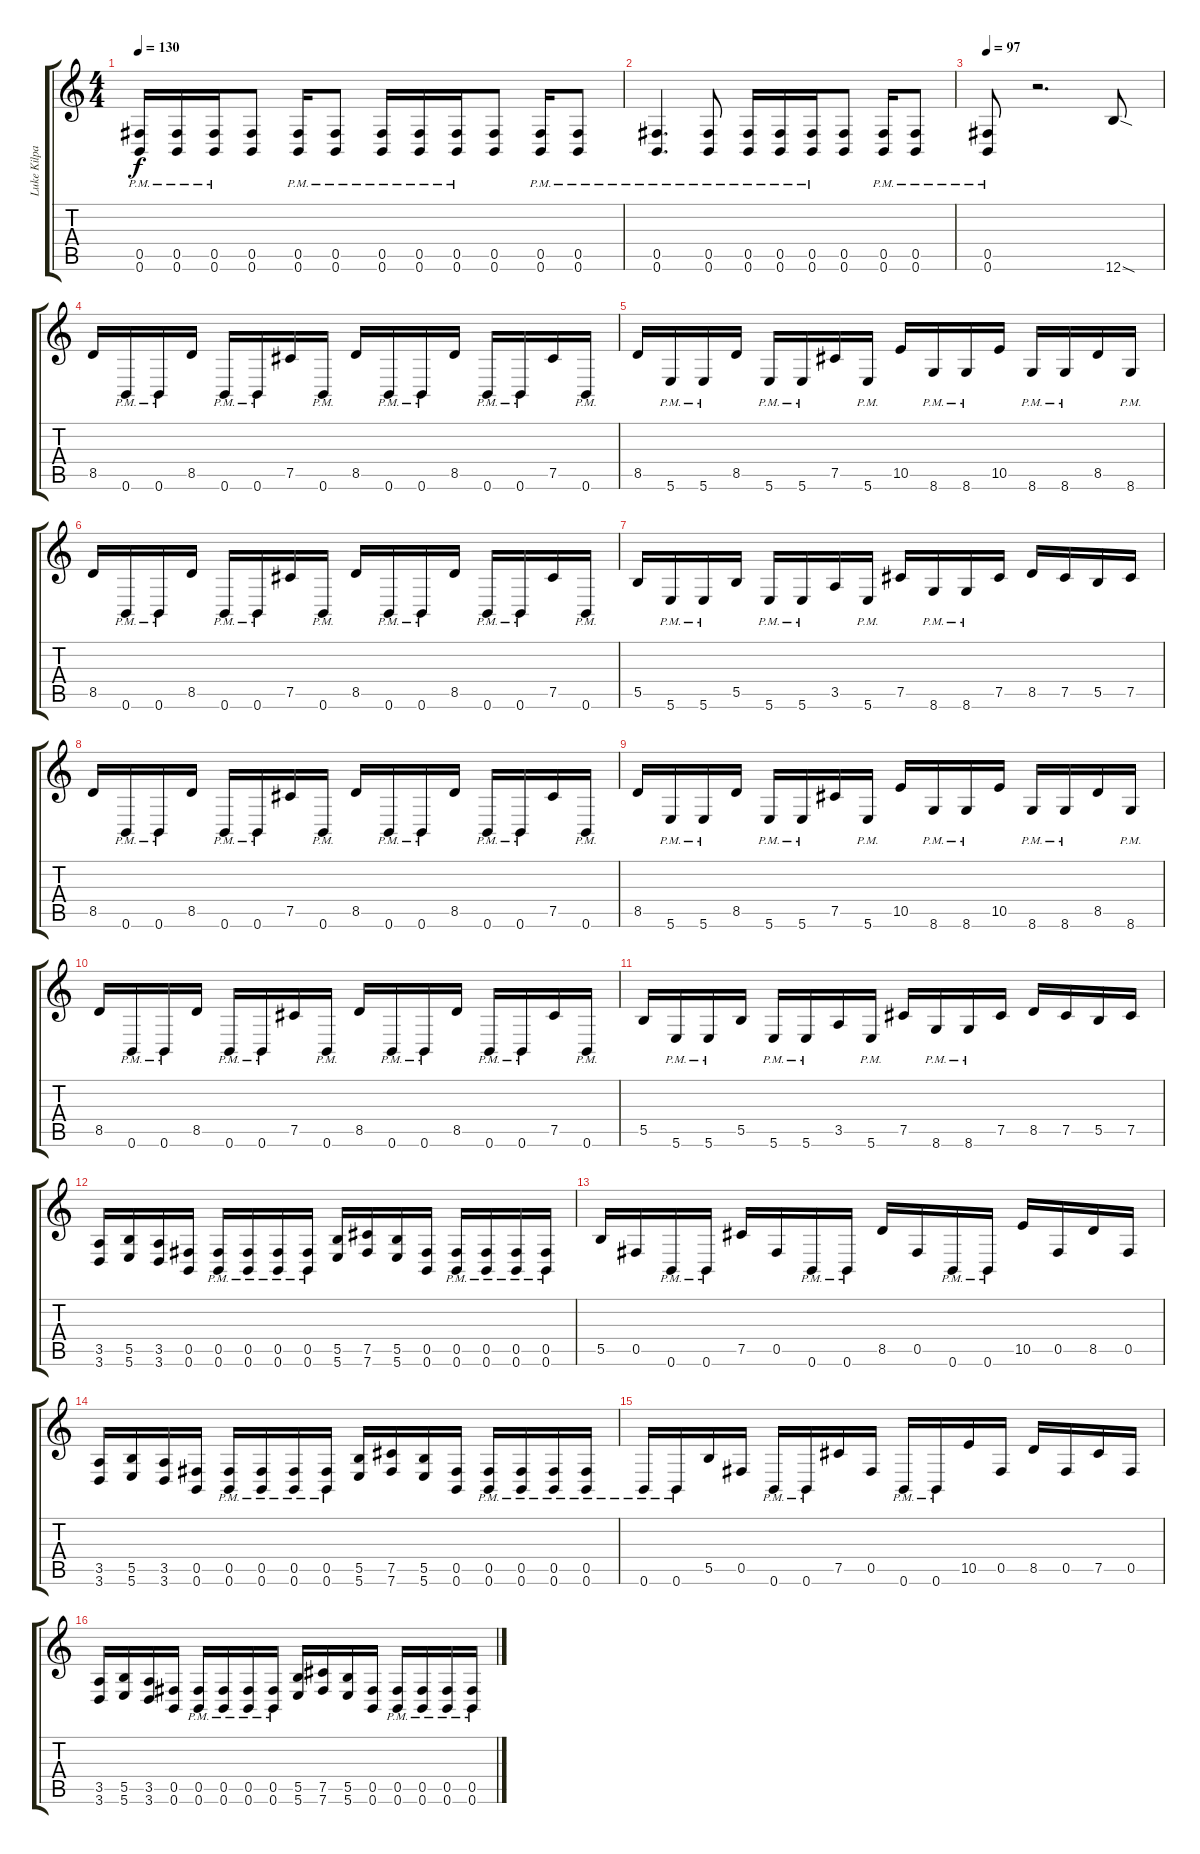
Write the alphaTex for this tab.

\track ("Luke Kilpatrick" "Luke Kilpa") {instrument distortionguitar}
\staff {score tabs}
\tuning (Db4 Ab3 E3 B2 Gb2 B1) {hide}
\ts (4 4)
\tempo 130
\clef g2
\ks c
(0.5{pm} 0.6{pm}).16{dy f} (0.5{pm} 0.6{pm}).16 (0.5{pm} 0.6{pm}).16 (0.5 0.6).8 (0.5{pm} 0.6{pm}).16 (0.5{pm} 0.6{pm}).8 (0.5{pm} 0.6{pm}).16 (0.5{pm} 0.6{pm}).16 (0.5{pm} 0.6{pm}).16 (0.5 0.6).8 (0.5{pm} 0.6{pm}).16 (0.5{pm} 0.6{pm}).8 |
(0.5{pm} 0.6{pm}).4{d} (0.5{pm} 0.6{pm}).8 (0.5{pm} 0.6{pm}).16 (0.5{pm} 0.6{pm}).16 (0.5{pm} 0.6{pm}).16 (0.5 0.6).8 (0.5{pm} 0.6{pm}).16 (0.5{pm} 0.6{pm}).8 |
\tempo 97
(0.5{pm} 0.6{pm}).8 r.2{d} 12.6{sod}.8 |
8.5.16 0.6{pm}.16 0.6{pm}.16 8.5.16 0.6{pm}.16 0.6{pm}.16 7.5.16 0.6{pm}.16 8.5.16 0.6{pm}.16 0.6{pm}.16 8.5.16 0.6{pm}.16 0.6{pm}.16 7.5.16 0.6{pm}.16 |
8.5.16 5.6{pm}.16 5.6{pm}.16 8.5.16 5.6{pm}.16 5.6{pm}.16 7.5.16 5.6{pm}.16 10.5.16 8.6{pm}.16 8.6{pm}.16 10.5.16 8.6{pm}.16 8.6{pm}.16 8.5.16 8.6{pm}.16 |
8.5.16 0.6{pm}.16 0.6{pm}.16 8.5.16 0.6{pm}.16 0.6{pm}.16 7.5.16 0.6{pm}.16 8.5.16 0.6{pm}.16 0.6{pm}.16 8.5.16 0.6{pm}.16 0.6{pm}.16 7.5.16 0.6{pm}.16 |
5.5.16 5.6{pm}.16 5.6{pm}.16 5.5.16 5.6{pm}.16 5.6{pm}.16 3.5.16 5.6{pm}.16 7.5.16 8.6{pm}.16 8.6{pm}.16 7.5.16 8.5.16 7.5.16 5.5.16 7.5.16 |
8.5.16 0.6{pm}.16 0.6{pm}.16 8.5.16 0.6{pm}.16 0.6{pm}.16 7.5.16 0.6{pm}.16 8.5.16 0.6{pm}.16 0.6{pm}.16 8.5.16 0.6{pm}.16 0.6{pm}.16 7.5.16 0.6{pm}.16 |
8.5.16 5.6{pm}.16 5.6{pm}.16 8.5.16 5.6{pm}.16 5.6{pm}.16 7.5.16 5.6{pm}.16 10.5.16 8.6{pm}.16 8.6{pm}.16 10.5.16 8.6{pm}.16 8.6{pm}.16 8.5.16 8.6{pm}.16 |
8.5.16 0.6{pm}.16 0.6{pm}.16 8.5.16 0.6{pm}.16 0.6{pm}.16 7.5.16 0.6{pm}.16 8.5.16 0.6{pm}.16 0.6{pm}.16 8.5.16 0.6{pm}.16 0.6{pm}.16 7.5.16 0.6{pm}.16 |
5.5.16 5.6{pm}.16 5.6{pm}.16 5.5.16 5.6{pm}.16 5.6{pm}.16 3.5.16 5.6{pm}.16 7.5.16 8.6{pm}.16 8.6{pm}.16 7.5.16 8.5.16 7.5.16 5.5.16 7.5.16 |
(3.5 3.6).16 (5.5 5.6).16 (3.5 3.6).16 (0.5 0.6).16 (0.5{pm} 0.6{pm}).16 (0.5{pm} 0.6{pm}).16 (0.5{pm} 0.6{pm}).16 (0.5{pm} 0.6{pm}).16 (5.5 5.6).16 (7.5 7.6).16 (5.5 5.6).16 (0.5 0.6).16 (0.5{pm} 0.6{pm}).16 (0.5{pm} 0.6{pm}).16 (0.5{pm} 0.6{pm}).16 (0.5{pm} 0.6{pm}).16 |
5.5.16 0.5.16 0.6{pm}.16 0.6{pm}.16 7.5.16 0.5.16 0.6{pm}.16 0.6{pm}.16 8.5.16 0.5.16 0.6{pm}.16 0.6{pm}.16 10.5.16 0.5.16 8.5.16 0.5.16 |
(3.5 3.6).16 (5.5 5.6).16 (3.5 3.6).16 (0.5 0.6).16 (0.5{pm} 0.6{pm}).16 (0.5{pm} 0.6{pm}).16 (0.5{pm} 0.6{pm}).16 (0.5{pm} 0.6{pm}).16 (5.5 5.6).16 (7.5 7.6).16 (5.5 5.6).16 (0.5 0.6).16 (0.5{pm} 0.6{pm}).16 (0.5{pm} 0.6{pm}).16 (0.5{pm} 0.6{pm}).16 (0.5{pm} 0.6{pm}).16 |
0.6{pm}.16 0.6{pm}.16 5.5.16 0.5.16 0.6{pm}.16 0.6{pm}.16 7.5.16 0.5.16 0.6{pm}.16 0.6{pm}.16 10.5.16 0.5.16 8.5.16 0.5.16 7.5.16 0.5.16 |
(3.5 3.6).16 (5.5 5.6).16 (3.5 3.6).16 (0.5 0.6).16 (0.5{pm} 0.6{pm}).16 (0.5{pm} 0.6{pm}).16 (0.5{pm} 0.6{pm}).16 (0.5{pm} 0.6{pm}).16 (5.5 5.6).16 (7.5 7.6).16 (5.5 5.6).16 (0.5 0.6).16 (0.5{pm} 0.6{pm}).16 (0.5{pm} 0.6{pm}).16 (0.5{pm} 0.6{pm}).16 (0.5{pm} 0.6{pm}).16
